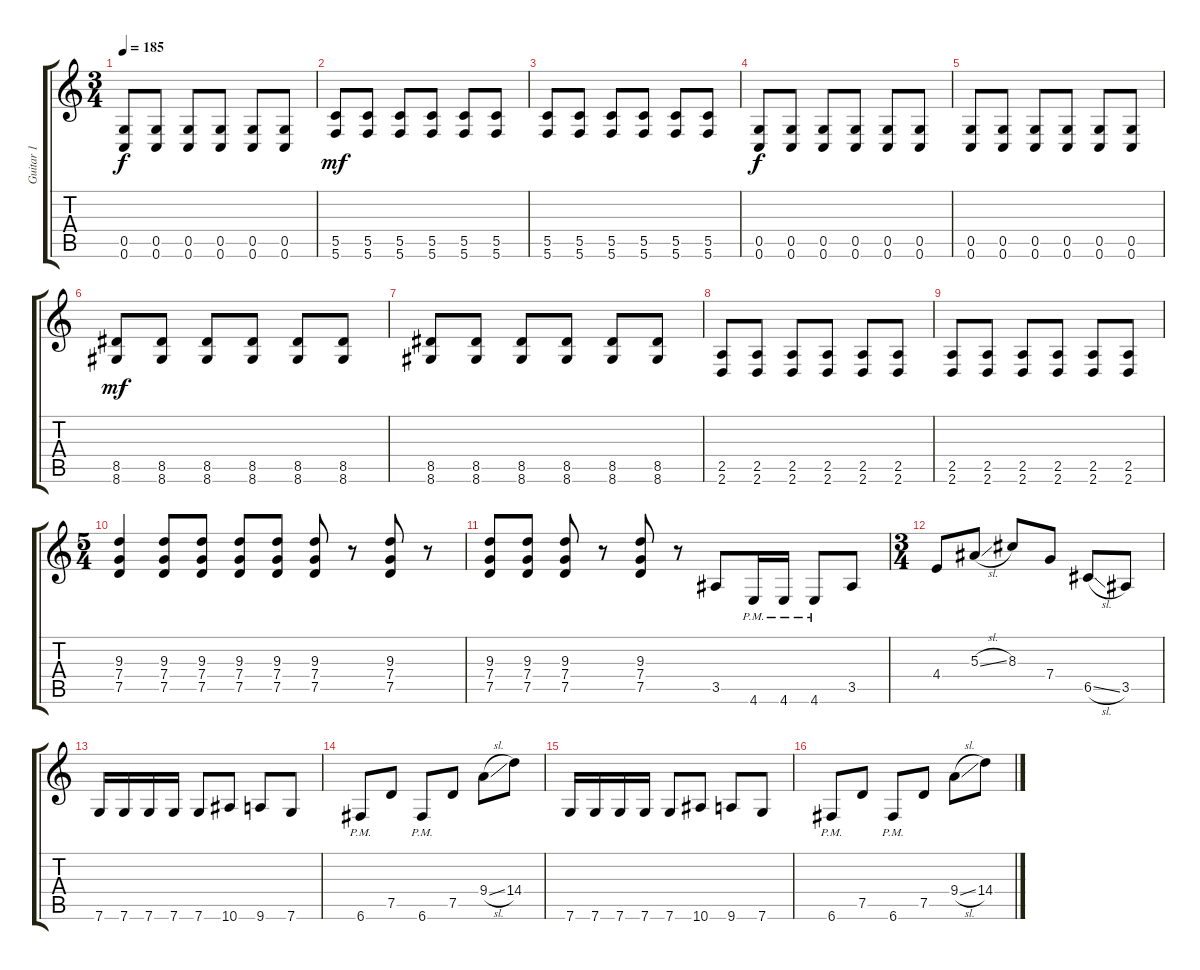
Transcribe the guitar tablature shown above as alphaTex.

\track ("Guitar 1" "Guitar 1") {instrument distortionguitar}
\staff {score tabs}
\tuning (D4 A3 F3 C3 G2 C2) {hide}
\ts (3 4)
\tempo 185
\clef g2
\ks c
(0.5 0.6).8{dy f} (0.5 0.6).8 (0.5 0.6).8 (0.5 0.6).8 (0.5 0.6).8 (0.5 0.6).8 |
(5.5 5.6).8{dy mf} (5.5 5.6).8 (5.5 5.6).8 (5.5 5.6).8 (5.5 5.6).8 (5.5 5.6).8 |
(5.5 5.6).8 (5.5 5.6).8 (5.5 5.6).8 (5.5 5.6).8 (5.5 5.6).8 (5.5 5.6).8 |
(0.5 0.6).8{dy f} (0.5 0.6).8 (0.5 0.6).8 (0.5 0.6).8 (0.5 0.6).8 (0.5 0.6).8 |
(0.5 0.6).8 (0.5 0.6).8 (0.5 0.6).8 (0.5 0.6).8 (0.5 0.6).8 (0.5 0.6).8 |
(8.5 8.6).8{dy mf} (8.5 8.6).8 (8.5 8.6).8 (8.5 8.6).8 (8.5 8.6).8 (8.5 8.6).8 |
(8.5 8.6).8 (8.5 8.6).8 (8.5 8.6).8 (8.5 8.6).8 (8.5 8.6).8 (8.5 8.6).8 |
(2.5 2.6).8 (2.5 2.6).8 (2.5 2.6).8 (2.5 2.6).8 (2.5 2.6).8 (2.5 2.6).8 |
(2.5 2.6).8 (2.5 2.6).8 (2.5 2.6).8 (2.5 2.6).8 (2.5 2.6).8 (2.5 2.6).8 |
\ts (5 4)
(9.3 7.4 7.5).4 (9.3 7.4 7.5).8 (9.3 7.4 7.5).8 (9.3 7.4 7.5).8 (9.3 7.4 7.5).8 (9.3 7.4 7.5).8 r.8 (9.3 7.4 7.5).8 r.8 |
(9.3 7.4 7.5).8 (9.3 7.4 7.5).8 (9.3 7.4 7.5).8 r.8 (9.3 7.4 7.5).8 r.8 3.5.8 4.6{pm}.16 4.6{pm}.16 4.6{pm}.8 3.5.8 |
\ts (3 4)
4.4.8 5.3{sl}.8 8.3.8 7.4.8 6.5{sl}.8 3.5.8 |
7.6.16 7.6.16 7.6.16 7.6.16 7.6.8 10.6.8 9.6.8 7.6.8 |
6.6{pm}.8 7.5.8 6.6{pm}.8 7.5.8 9.4{sl}.8 14.4.8 |
7.6.16 7.6.16 7.6.16 7.6.16 7.6.8 10.6.8 9.6.8 7.6.8 |
6.6{pm}.8 7.5.8 6.6{pm}.8 7.5.8 9.4{sl}.8 14.4.8
